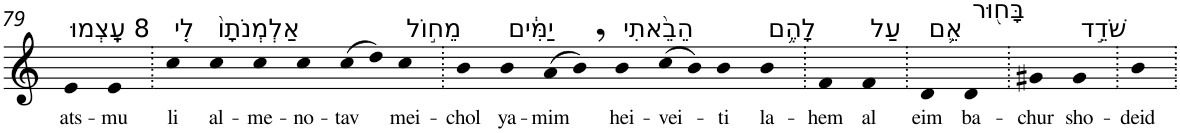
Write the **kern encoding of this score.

**kern	**text
*part1	*part1
*staff1	*staff1
*I"Piano	*
*I'Pno	*
!!LO:PB:g=z
*clefG2	*
*k[]	*
=79	=79
!LO:TX:a:t=8 עָֽצְמוּ	!
!	!LO:LY:b
4e	ats-
!	!LO:LY:b
4e	-mu
=80.	=80.
!LO:TX:a:t=לִ֤י	!
!	!LO:LY:b
4cc	li
!LO:TX:a:t=אַלְמְנֹתָו֙	!
!	!LO:LY:b
4cc	al-
!	!LO:LY:b
4cc	-me-
!	!LO:LY:b
4cc	-no-
!	!LO:LY:b
(>8cc	-tav
8dd)	.
!LO:TX:a:t=מֵח֣וֹל	!
!	!LO:LY:b
4cc	mei-
=81.	=81.
!	!LO:LY:b
4b	-chol
!LO:TX:a:t=יַמִּ֔ים	!
!	!LO:LY:b
4b	ya-
!	!LO:LY:b
(>8a	-mim
8b,)	.
!LO:TX:a:t=הֵבֵ֨אתִי	!
!	!LO:LY:b
4b	hei-
!	!LO:LY:b
(>8cc	-vei-
8b)	.
!	!LO:LY:b
4b	-ti
!LO:TX:a:t=לָהֶ֥ם	!
!	!LO:LY:b
4b	la-
=82.	=82.
!	!LO:LY:b
4f	-hem
!LO:TX:a:t=עַל	!
!	!LO:LY:b
4f	al
=83.	=83.
!LO:TX:a:t=אֵ֛ם	!
!	!LO:LY:b
4d	eim
!LO:TX:a:t=בָּח֖וּר	!
!	!LO:LY:b
4d	ba-
=84.	=84.
!	!LO:LY:b
4g#X	-chur
!LO:TX:a:t=שֹׁדֵ֣ד	!
!	!LO:LY:b
4g#	sho-
=85.	=85.
!	!LO:LY:b
4b	-deid
=.	=.
*-	*-
